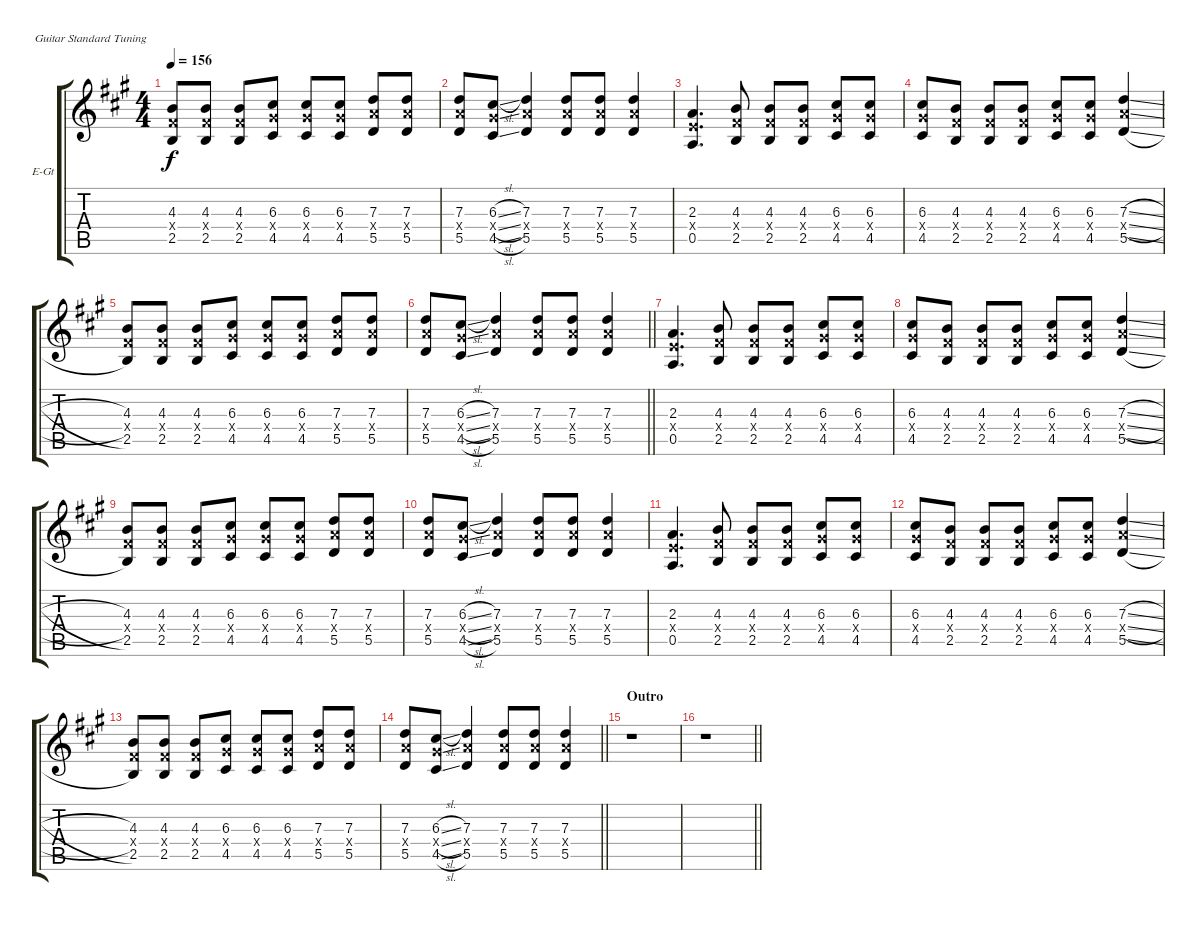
\defaultSystemsLayout 4
\bracketExtendMode groupsimilarinstruments
\firstSystemTrackNameOrientation horizontal
\otherSystemsTrackNameOrientation horizontal
\track ("Guitar 6" "E-Gt") {instrument overdrivenguitar}
\staff {score tabs}
\tuning (E4 B3 G3 D3 A2 E2)
\ts (4 4)
\tempo 156
\clef g2
\ks a
(4.3 4.4{x} 2.5).8{dy f} (4.3 4.4{x} 2.5).8 (4.3 4.4{x} 2.5).8 (6.3 6.4{x} 4.5).8 (6.3 6.4{x} 4.5).8 (6.3 6.4{x} 4.5).8 (5.5 7.4{x} 7.3).8 (5.5 7.4{x} 7.3).8 |
(5.5 7.4{x} 7.3).8 (4.5{sl} 6.4{sl x} 6.3{sl}).8 (5.5 7.4{x} 7.3).4 (5.5 7.4{x} 7.3).8 (5.5 7.4{x} 7.3).8 (5.5 7.4{x} 7.3).4 |
(0.5 2.4{x} 2.3).4{d} (2.5 4.4{x} 4.3).8 (2.5 4.4{x} 4.3).8 (2.5 4.4{x} 4.3).8 (4.5 6.4{x} 6.3).8 (4.5 6.4{x} 6.3).8 |
(4.5 6.4{x} 6.3).8 (2.5 4.4{x} 4.3).8 (2.5 4.4{x} 4.3).8 (2.5 4.4{x} 4.3).8 (4.5 6.4{x} 6.3).8 (4.5 6.4{x} 6.3).8 (7.3{sl} 7.4{sl x} 5.5{sl}).4 |
(4.3 4.4{x} 2.5).8 (4.3 4.4{x} 2.5).8 (4.3 4.4{x} 2.5).8 (6.3 6.4{x} 4.5).8 (6.3 6.4{x} 4.5).8 (6.3 6.4{x} 4.5).8 (5.5 7.4{x} 7.3).8 (5.5 7.4{x} 7.3).8 |
\barLineRight lightlight
(5.5 7.4{x} 7.3).8 (4.5{sl} 6.4{sl x} 6.3{sl}).8 (5.5 7.4{x} 7.3).4 (5.5 7.4{x} 7.3).8 (5.5 7.4{x} 7.3).8 (5.5 7.4{x} 7.3).4 |
(0.5 2.4{x} 2.3).4{d} (2.5 4.4{x} 4.3).8 (2.5 4.4{x} 4.3).8 (2.5 4.4{x} 4.3).8 (4.5 6.4{x} 6.3).8 (4.5 6.4{x} 6.3).8 |
(4.5 6.4{x} 6.3).8 (2.5 4.4{x} 4.3).8 (2.5 4.4{x} 4.3).8 (2.5 4.4{x} 4.3).8 (4.5 6.4{x} 6.3).8 (4.5 6.4{x} 6.3).8 (7.3{sl} 7.4{sl x} 5.5{sl}).4 |
(4.3 4.4{x} 2.5).8 (4.3 4.4{x} 2.5).8 (4.3 4.4{x} 2.5).8 (6.3 6.4{x} 4.5).8 (6.3 6.4{x} 4.5).8 (6.3 6.4{x} 4.5).8 (5.5 7.4{x} 7.3).8 (5.5 7.4{x} 7.3).8 |
(5.5 7.4{x} 7.3).8 (4.5{sl} 6.4{sl x} 6.3{sl}).8 (5.5 7.4{x} 7.3).4 (5.5 7.4{x} 7.3).8 (5.5 7.4{x} 7.3).8 (5.5 7.4{x} 7.3).4 |
(0.5 2.4{x} 2.3).4{d} (2.5 4.4{x} 4.3).8 (2.5 4.4{x} 4.3).8 (2.5 4.4{x} 4.3).8 (4.5 6.4{x} 6.3).8 (4.5 6.4{x} 6.3).8 |
(4.5 6.4{x} 6.3).8 (2.5 4.4{x} 4.3).8 (2.5 4.4{x} 4.3).8 (2.5 4.4{x} 4.3).8 (4.5 6.4{x} 6.3).8 (4.5 6.4{x} 6.3).8 (7.3{sl} 7.4{sl x} 5.5{sl}).4 |
(4.3 4.4{x} 2.5).8 (4.3 4.4{x} 2.5).8 (4.3 4.4{x} 2.5).8 (6.3 6.4{x} 4.5).8 (6.3 6.4{x} 4.5).8 (6.3 6.4{x} 4.5).8 (5.5 7.4{x} 7.3).8 (5.5 7.4{x} 7.3).8 |
\barLineRight lightlight
(5.5 7.4{x} 7.3).8 (4.5{sl} 6.4{sl x} 6.3{sl}).8 (5.5 7.4{x} 7.3).4 (5.5 7.4{x} 7.3).8 (5.5 7.4{x} 7.3).8 (5.5 7.4{x} 7.3).4 |
\section ("" "Outro")
r.1 |
\barLineRight lightlight
r.1
